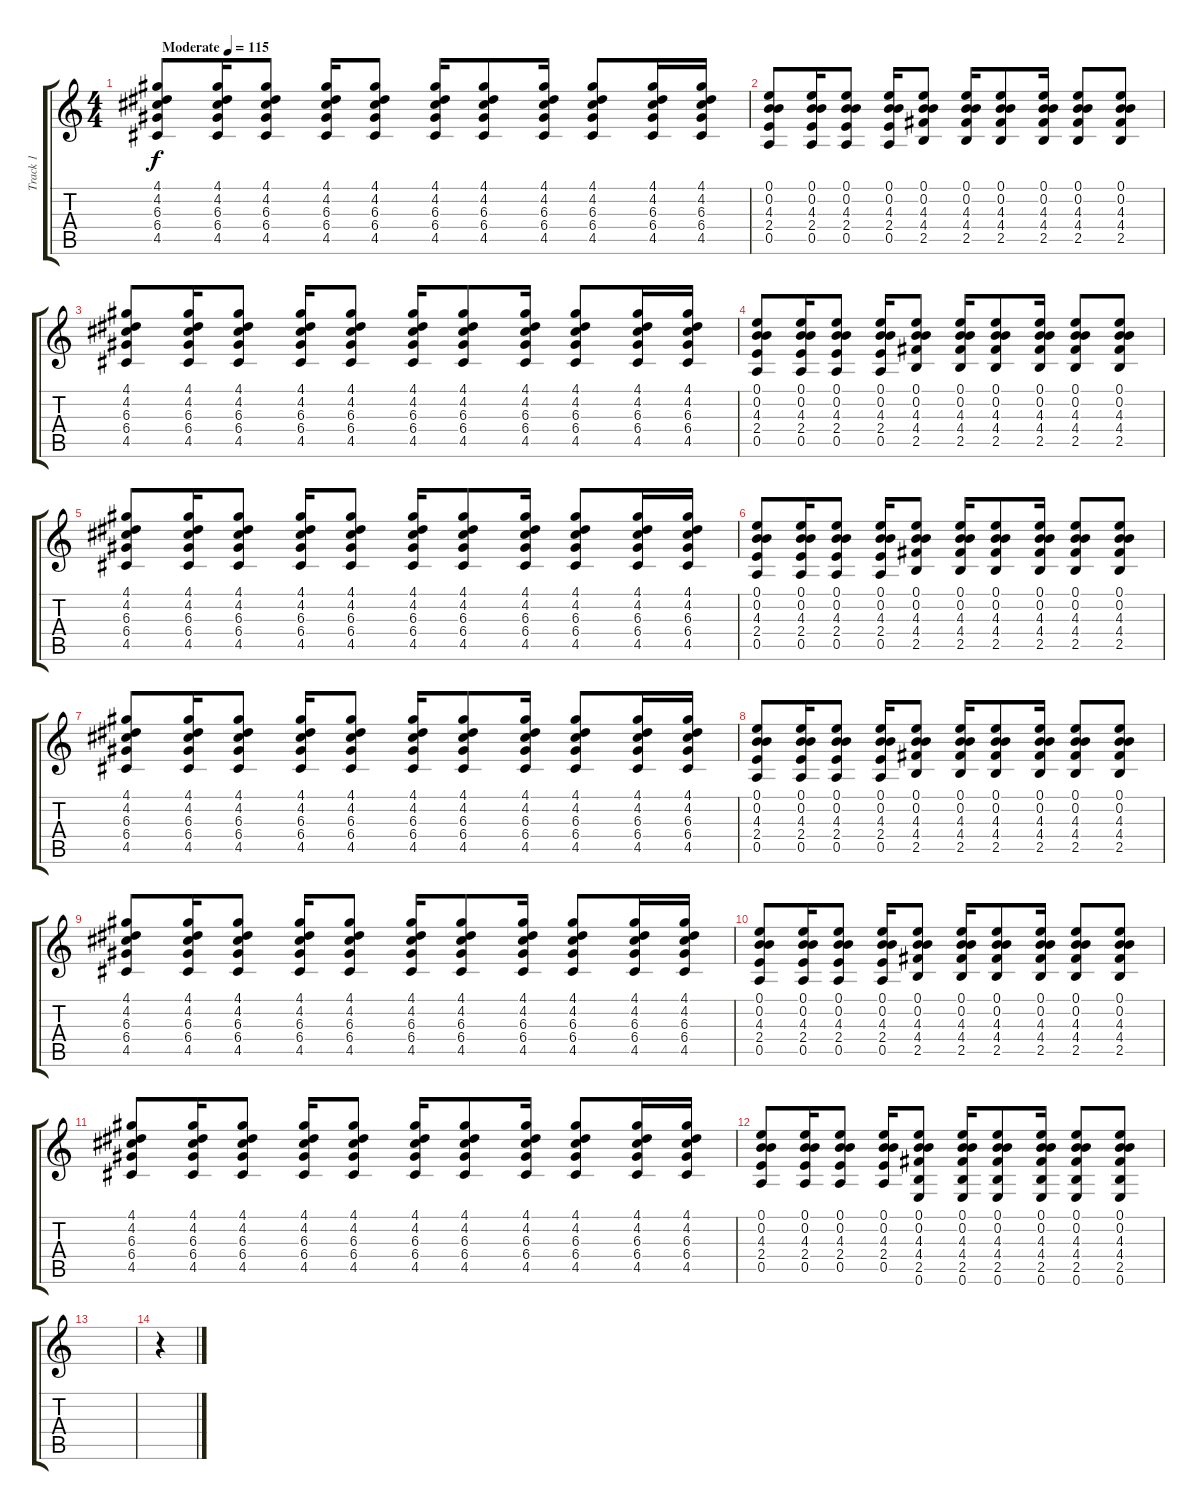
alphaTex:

\track ("Track 1" "Track 1") {instrument acousticguitarsteel}
\staff {score tabs}
\tuning (E4 B3 G3 D3 A2 E2) {hide}
\ts (4 4)
\tempo (115 "Moderate")
\clef g2
\ks c
(4.1 4.2 6.3 6.4 4.5).8{dy f instrument acousticguitarsteel} (4.1 4.2 6.3 6.4 4.5).16 (4.1 4.2 6.3 6.4 4.5).8 (4.1 4.2 6.3 6.4 4.5).16 (4.1 4.2 6.3 6.4 4.5).8 (4.1 4.2 6.3 6.4 4.5).16 (4.1 4.2 6.3 6.4 4.5).8 (4.1 4.2 6.3 6.4 4.5).16 (4.1 4.2 6.3 6.4 4.5).8 (4.1 4.2 6.3 6.4 4.5).16 (4.1 4.2 6.3 6.4 4.5).16 |
(0.1 0.2 4.3 2.4 0.5).8 (0.1 0.2 4.3 2.4 0.5).16 (0.1 0.2 4.3 2.4 0.5).8 (0.1 0.2 4.3 2.4 0.5).16 (0.1 0.2 4.3 4.4 2.5).8 (0.1 0.2 4.3 4.4 2.5).16 (0.1 0.2 4.3 4.4 2.5).8 (0.1 0.2 4.3 4.4 2.5).16 (0.1 0.2 4.3 4.4 2.5).8 (0.1 0.2 4.3 4.4 2.5).8 |
(4.1 4.2 6.3 6.4 4.5).8 (4.1 4.2 6.3 6.4 4.5).16 (4.1 4.2 6.3 6.4 4.5).8 (4.1 4.2 6.3 6.4 4.5).16 (4.1 4.2 6.3 6.4 4.5).8 (4.1 4.2 6.3 6.4 4.5).16 (4.1 4.2 6.3 6.4 4.5).8 (4.1 4.2 6.3 6.4 4.5).16 (4.1 4.2 6.3 6.4 4.5).8 (4.1 4.2 6.3 6.4 4.5).16 (4.1 4.2 6.3 6.4 4.5).16 |
(0.1 0.2 4.3 2.4 0.5).8 (0.1 0.2 4.3 2.4 0.5).16 (0.1 0.2 4.3 2.4 0.5).8 (0.1 0.2 4.3 2.4 0.5).16 (0.1 0.2 4.3 4.4 2.5).8 (0.1 0.2 4.3 4.4 2.5).16 (0.1 0.2 4.3 4.4 2.5).8 (0.1 0.2 4.3 4.4 2.5).16 (0.1 0.2 4.3 4.4 2.5).8 (0.1 0.2 4.3 4.4 2.5).8 |
(4.1 4.2 6.3 6.4 4.5).8 (4.1 4.2 6.3 6.4 4.5).16 (4.1 4.2 6.3 6.4 4.5).8 (4.1 4.2 6.3 6.4 4.5).16 (4.1 4.2 6.3 6.4 4.5).8 (4.1 4.2 6.3 6.4 4.5).16 (4.1 4.2 6.3 6.4 4.5).8 (4.1 4.2 6.3 6.4 4.5).16 (4.1 4.2 6.3 6.4 4.5).8 (4.1 4.2 6.3 6.4 4.5).16 (4.1 4.2 6.3 6.4 4.5).16 |
(0.1 0.2 4.3 2.4 0.5).8 (0.1 0.2 4.3 2.4 0.5).16 (0.1 0.2 4.3 2.4 0.5).8 (0.1 0.2 4.3 2.4 0.5).16 (0.1 0.2 4.3 4.4 2.5).8 (0.1 0.2 4.3 4.4 2.5).16 (0.1 0.2 4.3 4.4 2.5).8 (0.1 0.2 4.3 4.4 2.5).16 (0.1 0.2 4.3 4.4 2.5).8 (0.1 0.2 4.3 4.4 2.5).8 |
(4.1 4.2 6.3 6.4 4.5).8 (4.1 4.2 6.3 6.4 4.5).16 (4.1 4.2 6.3 6.4 4.5).8 (4.1 4.2 6.3 6.4 4.5).16 (4.1 4.2 6.3 6.4 4.5).8 (4.1 4.2 6.3 6.4 4.5).16 (4.1 4.2 6.3 6.4 4.5).8 (4.1 4.2 6.3 6.4 4.5).16 (4.1 4.2 6.3 6.4 4.5).8 (4.1 4.2 6.3 6.4 4.5).16 (4.1 4.2 6.3 6.4 4.5).16 |
(0.1 0.2 4.3 2.4 0.5).8 (0.1 0.2 4.3 2.4 0.5).16 (0.1 0.2 4.3 2.4 0.5).8 (0.1 0.2 4.3 2.4 0.5).16 (0.1 0.2 4.3 4.4 2.5).8 (0.1 0.2 4.3 4.4 2.5).16 (0.1 0.2 4.3 4.4 2.5).8 (0.1 0.2 4.3 4.4 2.5).16 (0.1 0.2 4.3 4.4 2.5).8 (0.1 0.2 4.3 4.4 2.5).8 |
(4.1 4.2 6.3 6.4 4.5).8 (4.1 4.2 6.3 6.4 4.5).16 (4.1 4.2 6.3 6.4 4.5).8 (4.1 4.2 6.3 6.4 4.5).16 (4.1 4.2 6.3 6.4 4.5).8 (4.1 4.2 6.3 6.4 4.5).16 (4.1 4.2 6.3 6.4 4.5).8 (4.1 4.2 6.3 6.4 4.5).16 (4.1 4.2 6.3 6.4 4.5).8 (4.1 4.2 6.3 6.4 4.5).16 (4.1 4.2 6.3 6.4 4.5).16 |
(0.1 0.2 4.3 2.4 0.5).8 (0.1 0.2 4.3 2.4 0.5).16 (0.1 0.2 4.3 2.4 0.5).8 (0.1 0.2 4.3 2.4 0.5).16 (0.1 0.2 4.3 4.4 2.5).8 (0.1 0.2 4.3 4.4 2.5).16 (0.1 0.2 4.3 4.4 2.5).8 (0.1 0.2 4.3 4.4 2.5).16 (0.1 0.2 4.3 4.4 2.5).8 (0.1 0.2 4.3 4.4 2.5).8 |
(4.1 4.2 6.3 6.4 4.5).8 (4.1 4.2 6.3 6.4 4.5).16 (4.1 4.2 6.3 6.4 4.5).8 (4.1 4.2 6.3 6.4 4.5).16 (4.1 4.2 6.3 6.4 4.5).8 (4.1 4.2 6.3 6.4 4.5).16 (4.1 4.2 6.3 6.4 4.5).8 (4.1 4.2 6.3 6.4 4.5).16 (4.1 4.2 6.3 6.4 4.5).8 (4.1 4.2 6.3 6.4 4.5).16 (4.1 4.2 6.3 6.4 4.5).16 |
(0.1 0.2 4.3 2.4 0.5).8 (0.1 0.2 4.3 2.4 0.5).16 (0.1 0.2 4.3 2.4 0.5).8 (0.1 0.2 4.3 2.4 0.5).16 (0.1 0.2 4.3 4.4 2.5 0.6).8 (0.1 0.2 4.3 4.4 2.5 0.6).16 (0.1 0.2 4.3 4.4 2.5 0.6).8 (0.1 0.2 4.3 4.4 2.5 0.6).16 (0.1 0.2 4.3 4.4 2.5 0.6).8 (0.1 0.2 4.3 4.4 2.5 0.6).8 |
|
r.4
